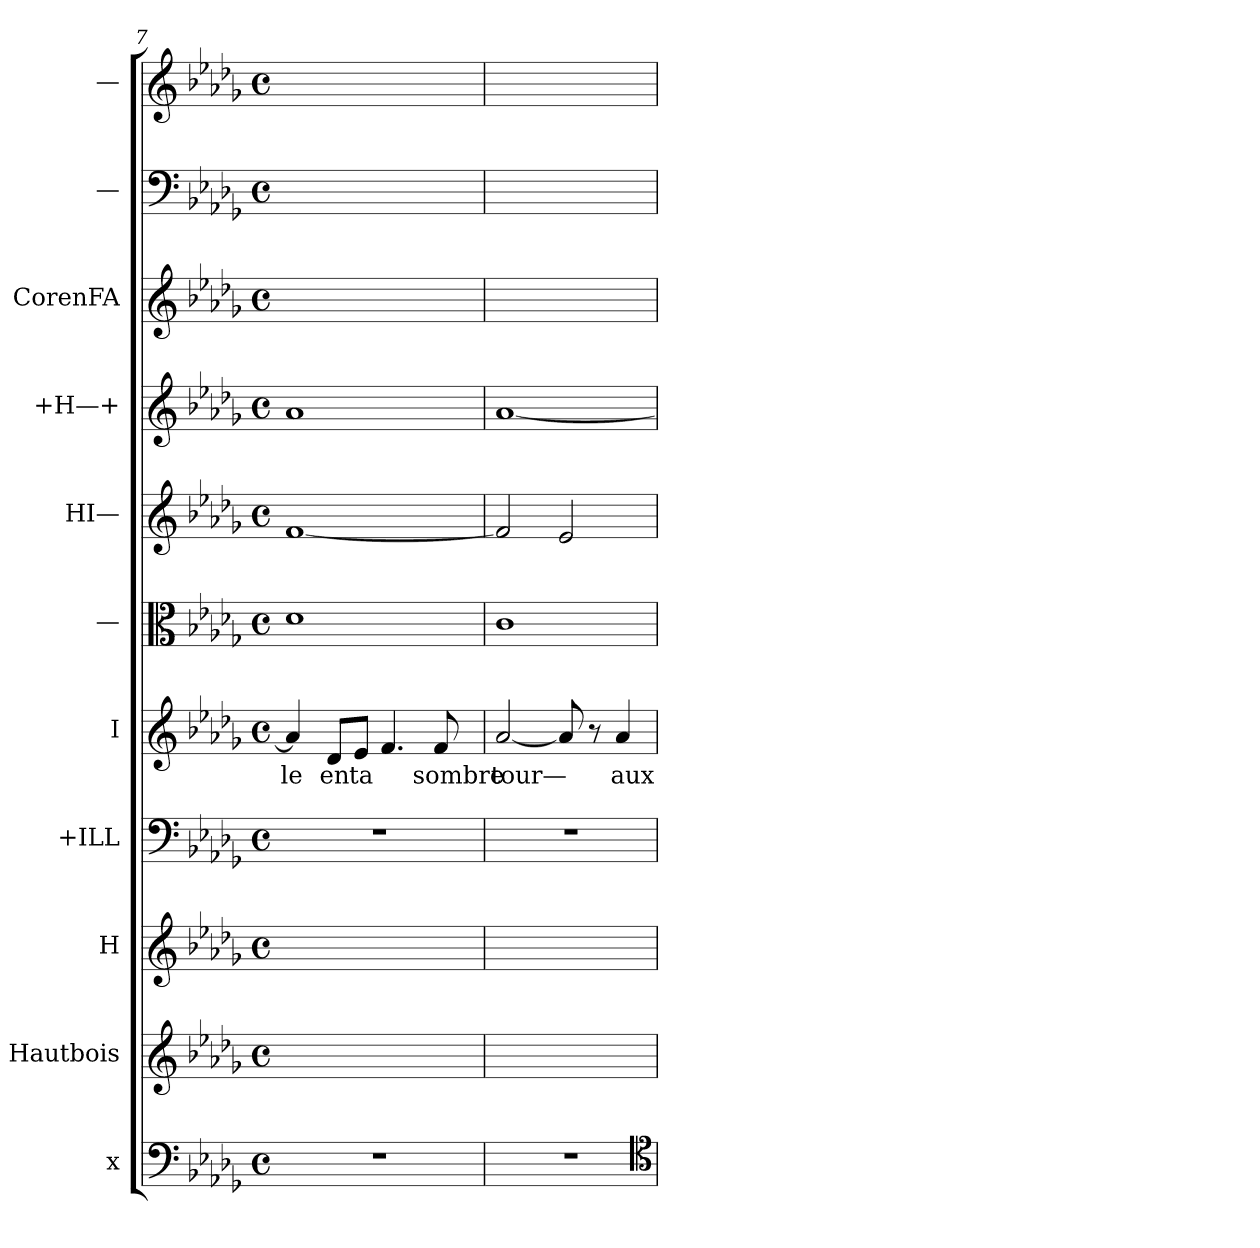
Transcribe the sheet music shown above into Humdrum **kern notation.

**kern	**kern	**kern	**kern	**kern	**text	**kern	**kern	**kern	**kern	**kern	**kern
*part11	*part10	*part9	*part8	*part7	*part7	*part6	*part5	*part4	*part3	*part2	*part1
*staff11	*staff10	*staff9	*staff8	*staff7	*staff7	*staff6	*staff5	*staff4	*staff3	*staff2	*staff1
*I"x	*I"Hautbois	*I"H	*I"+ILL	*I"I	*	*I"—	*I"HI—	*I"+H—+	*I"CorenFA	*I"—	*I"—
*clefF4	*clefG2	*clefG2	*clefF4	*clefG2	*	*clefC3	*clefG2	*clefG2	*clefG2	*clefF4	*clefG2
*k[b-e-a-d-g-]	*k[b-e-a-d-g-]	*k[b-e-a-d-g-]	*k[b-e-a-d-g-]	*k[b-e-a-d-g-]	*	*k[b-e-a-d-g-]	*k[b-e-a-d-g-]	*k[b-e-a-d-g-]	*k[b-e-a-d-g-]	*k[b-e-a-d-g-]	*k[b-e-a-d-g-]
*M4/4	*M4/4	*M4/4	*M4/4	*M4/4	*	*M4/4	*M4/4	*M4/4	*M4/4	*M4/4	*M4/4
*met(c)	*met(c)	*met(c)	*met(c)	*met(c)	*	*met(c)	*met(c)	*met(c)	*met(c)	*met(c)	*met(c)
=7	=7	=7	=7	=7	=7	=7	=7	=7	=7	=7	=7
1r	1ryy	1ryy	1r	4a-i/]	le	1d-i/	[1fi/	1a-i/	1ryy	1ryy	1ryy
.	.	.	.	8d-i/L	en	.	.	.	.	.	.
.	.	.	.	8e-i/J	ta	.	.	.	.	.	.
.	.	.	.	4.fi/	.	.	.	.	.	.	.
.	.	.	.	8fi/	sombre	.	.	.	.	.	.
=8	=8	=8	=8	=8	=8	=8	=8	=8	=8	=8	=8
1r	1ryy	1ryy	1r	[2a-i/	tour—	1ci/	2fi/]	[1a-i/	1ryy	1ryy	1ryy
.	.	.	.	8a-i/]	.	.	2e-i/	.	.	.	.
.	.	.	.	8r	.	.	.	.	.	.	.
.	.	.	.	4a-i/	aux	.	.	.	.	.	.
*clefC4	*	*	*	*	*	*	*	*	*	*	*
=	=	=	=	=	=	=	=	=	=	=	=
*-	*-	*-	*-	*-	*-	*-	*-	*-	*-	*-	*-
